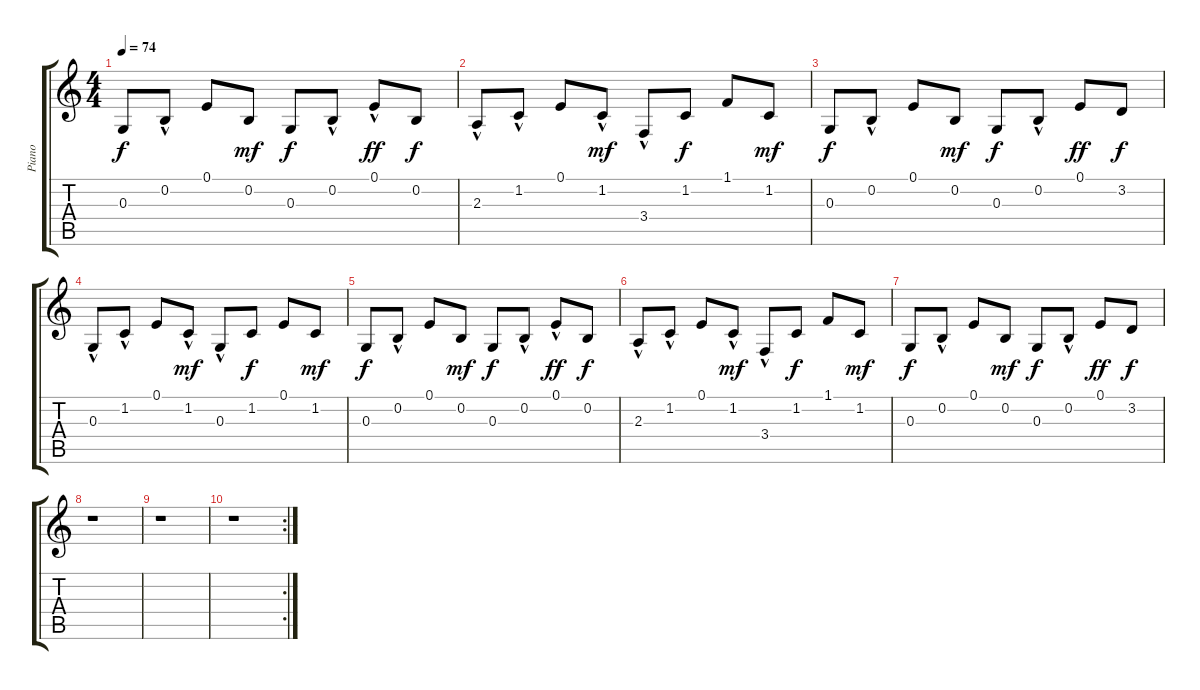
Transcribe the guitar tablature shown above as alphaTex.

\track ("Piano" "Piano") {instrument acousticgrandpiano}
\staff {score tabs}
\tuning (E4 B3 G3 D3 A2 E2) {hide}
\ts (4 4)
\tempo 74
\clef g2
\ks c
0.3.8{dy f} 0.2{hac}.8 0.1.8 0.2.8{dy mf} 0.3.8{dy f} 0.2{hac}.8 0.1{hac}.8{dy ff} 0.2.8{dy f} |
2.3{hac}.8 1.2{hac}.8 0.1.8 1.2{hac}.8{dy mf} 3.4{hac}.8 1.2.8{dy f} 1.1.8 1.2.8{dy mf} |
0.3.8{dy f} 0.2{hac}.8 0.1.8 0.2.8{dy mf} 0.3.8{dy f} 0.2{hac}.8 0.1.8{dy ff} 3.2.8{dy f} |
0.3{hac}.8 1.2{hac}.8 0.1.8 1.2{hac}.8{dy mf} 0.3{hac}.8 1.2.8{dy f} 0.1.8 1.2.8{dy mf} |
0.3.8{dy f} 0.2{hac}.8 0.1.8 0.2.8{dy mf} 0.3.8{dy f} 0.2{hac}.8 0.1{hac}.8{dy ff} 0.2.8{dy f} |
2.3{hac}.8 1.2{hac}.8 0.1.8 1.2{hac}.8{dy mf} 3.4{hac}.8 1.2.8{dy f} 1.1.8 1.2.8{dy mf} |
0.3.8{dy f} 0.2{hac}.8 0.1.8 0.2.8{dy mf} 0.3.8{dy f} 0.2{hac}.8 0.1.8{dy ff} 3.2.8{dy f} |
r.1 |
r.1 |
\rc 2
r.1
